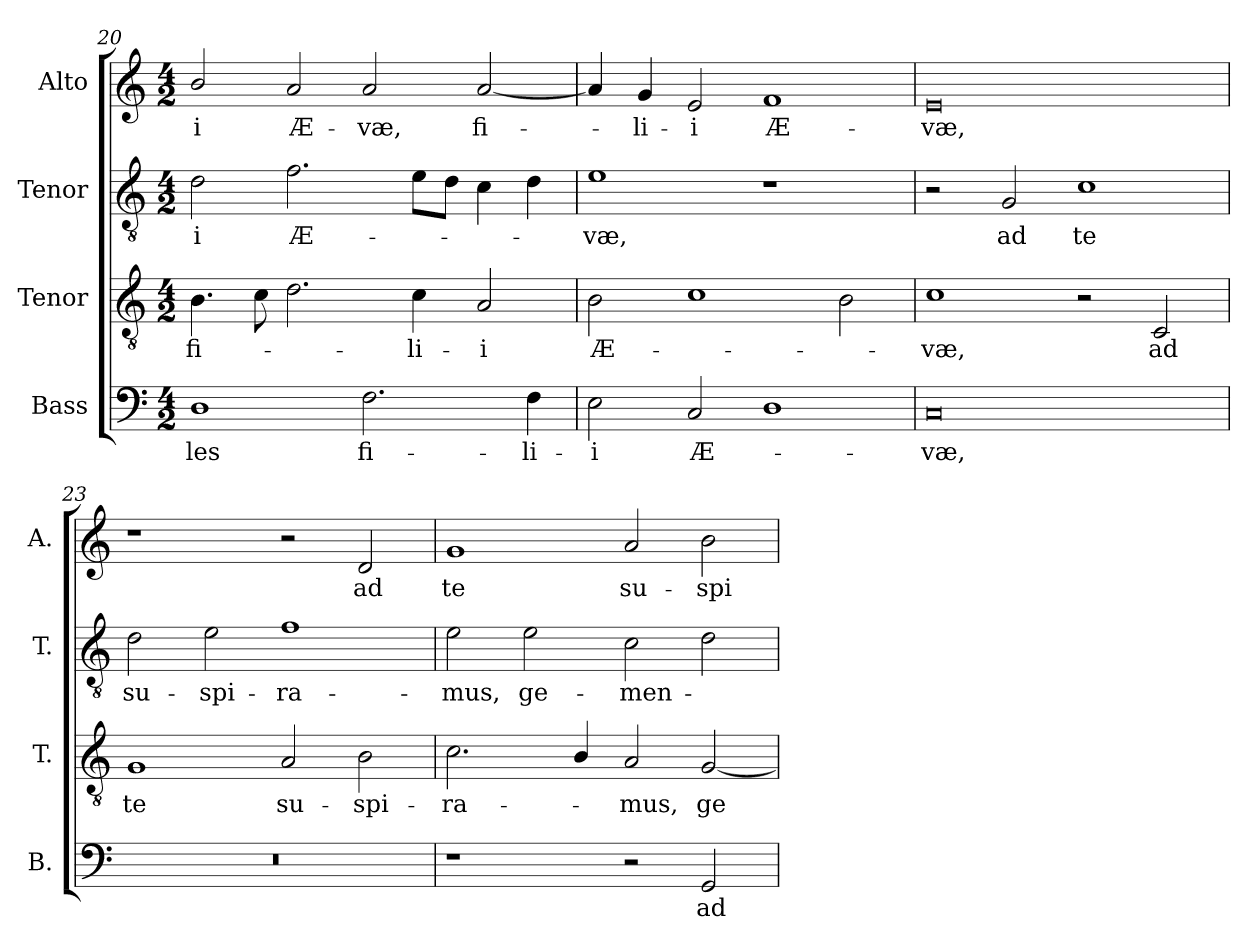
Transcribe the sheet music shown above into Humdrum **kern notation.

**kern	**text	**kern	**text	**kern	**text	**kern	**text
*part4	*part4	*part3	*part3	*part2	*part2	*part1	*part1
*staff4	*staff4	*staff3	*staff3	*staff2	*staff2	*staff1	*staff1
*I"Bass	*	*I"Tenor	*	*I"Tenor	*	*I"Alto	*
*I'B.	*	*I'T.	*	*I'T.	*	*I'A.	*
*clefF4	*	*clefGv2	*	*clefGv2	*	*clefG2	*
*	*	*ITrd7c12	*	*ITrd7c12	*	*	*
*k[]	*	*k[]	*	*k[]	*	*k[]	*
*C:	*	*C:	*	*C:	*	*C:	*
*M4/2	*	*M4/2	*	*M4/2	*	*M4/2	*
=20	=20	=20	=20	=20	=20	=20	=20
!	!LO:LY:b:color=#000000	!	!	!	!	!	!
!	!	!	!LO:LY:b:color=#000000	!	!	!	!
!	!	!	!	!	!LO:LY:b:color=#000000	!	!
!	!	!	!	!	!	!	!LO:LY:b:color=#000000
1Di	-les	4.BBi\	fi-	2Di\	-i	2bi/	-i
.	.	8Ci\	.	.	.	.	.
!	!	!	!	!	!LO:LY:b:color=#000000	!	!
!	!	!	!	!	!	!	!LO:LY:b:color=#000000
.	.	2.Di\	.	2.Fi\	Æ-	2ai/	Æ-
!	!LO:LY:b:color=#000000	!	!	!	!	!	!
!	!	!	!	!	!	!	!LO:LY:b:color=#000000
2.Fi\	fi-	.	.	.	.	2ai/	-væ,
!	!	!	!LO:LY:b:color=#000000	!	!	!	!
.	.	4Ci\	-li-	8Ei\L	.	.	.
.	.	.	.	8Di\J	.	.	.
!	!	!	!LO:LY:b:color=#000000	!	!	!	!
!	!	!	!	!	!	!	!LO:LY:b:color=#000000
.	.	2AAi/	-i	4Ci\	.	[2ai/	fi-
!	!LO:LY:b:color=#000000	!	!	!	!	!	!
4Fi\	-li-	.	.	4Di\	.	.	.
=21	=21	=21	=21	=21	=21	=21	=21
!	!LO:LY:b:color=#000000	!	!	!	!	!	!
!	!	!	!LO:LY:b:color=#000000	!	!	!	!
!	!	!	!	!	!LO:LY:b:color=#000000	!	!
2Ei\	-i	2BBi\	Æ-	1Ei	-væ,	4ai/]	.
!	!	!	!	!	!	!	!LO:LY:b:color=#000000
.	.	.	.	.	.	4gi/	-li-
!	!LO:LY:b:color=#000000	!	!	!	!	!	!
!	!	!	!	!	!	!	!LO:LY:b:color=#000000
2Ci/	Æ-	1Ci	.	.	.	2ei/	-i
!	!	!	!	!	!	!	!LO:LY:b:color=#000000
1Di	.	.	.	1r	.	1fi	Æ-
.	.	2BBi\	.	.	.	.	.
!!LO:PB:g=z
=22	=22	=22	=22	=22	=22	=22	=22
!	!LO:LY:b:color=#000000	!	!	!	!	!	!
!	!	!	!LO:LY:b:color=#000000	!	!	!	!
!	!	!	!	!	!	!	!LO:LY:b:color=#000000
0Ci	-væ,	1Ci	-væ,	2r	.	0ei	-væ,
!	!	!	!	!	!LO:LY:b:color=#000000	!	!
.	.	.	.	2GGi/	ad	.	.
!	!	!	!	!	!LO:LY:b:color=#000000	!	!
.	.	2r	.	1Ci	te	.	.
!	!	!	!LO:LY:b:color=#000000	!	!	!	!
.	.	2CCi/	ad	.	.	.	.
=23	=23	=23	=23	=23	=23	=23	=23
!LO:N:vis=1	!	!	!	!	!	!	!
!	!	!	!LO:LY:b:color=#000000	!	!	!	!
!	!	!	!	!	!LO:LY:b:color=#000000	!	!
0r	.	1GGi	te	2Di\	su-	1r	.
!	!	!	!	!	!LO:LY:b:color=#000000	!	!
.	.	.	.	2Ei\	-spi-	.	.
!	!	!	!LO:LY:b:color=#000000	!	!	!	!
!	!	!	!	!	!LO:LY:b:color=#000000	!	!
.	.	2AAi/	su-	1Fi	-ra-	2r	.
!	!	!	!LO:LY:b:color=#000000	!	!	!	!
!	!	!	!	!	!	!	!LO:LY:b:color=#000000
.	.	2BBi\	-spi-	.	.	2di/	ad
=24	=24	=24	=24	=24	=24	=24	=24
!	!	!	!LO:LY:b:color=#000000	!	!	!	!
!	!	!	!	!	!LO:LY:b:color=#000000	!	!
!	!	!	!	!	!	!	!LO:LY:b:color=#000000
1r	.	2.Ci\	-ra-	2Ei\	-mus,	1gi	te
!	!	!	!	!	!LO:LY:b:color=#000000	!	!
.	.	.	.	2Ei\	ge-	.	.
.	.	4BBi/	.	.	.	.	.
!	!	!	!LO:LY:b:color=#000000	!	!	!	!
!	!	!	!	!	!LO:LY:b:color=#000000	!	!
!	!	!	!	!	!	!	!LO:LY:b:color=#000000
2r	.	2AAi/	-mus,	2Ci\	-men-	2ai/	su-
!	!LO:LY:b:color=#000000	!	!	!	!	!	!
!	!	!	!LO:LY:b:color=#000000	!	!	!	!
!	!	!	!	!	!	!	!LO:LY:b:color=#000000
2GGi/	ad	[2GGi/	ge-	2Di\	.	2bi\	-spi-
=	=	=	=	=	=	=	=
*-	*-	*-	*-	*-	*-	*-	*-
